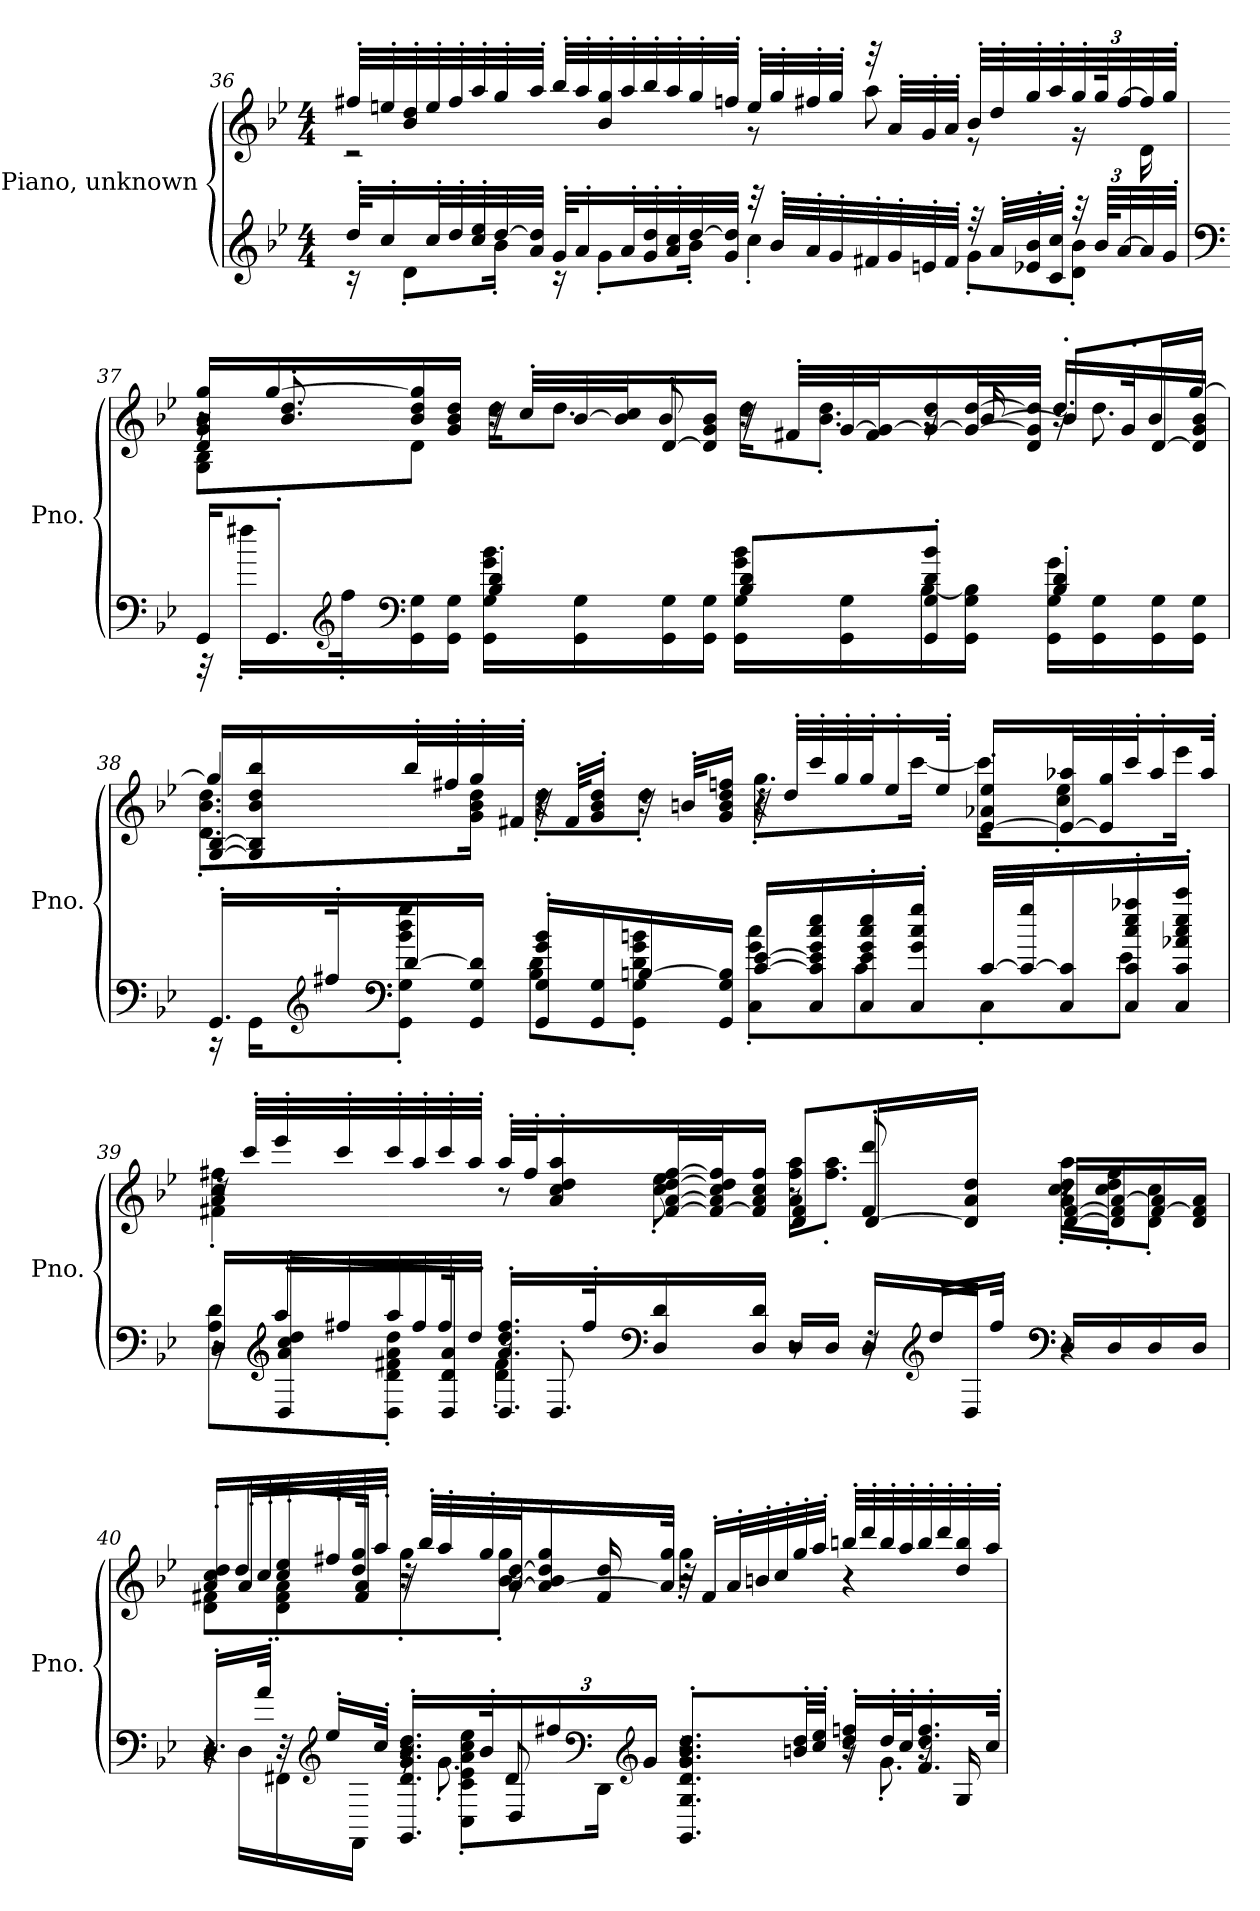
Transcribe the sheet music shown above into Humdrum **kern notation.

**kern	**kern
*part1	*part1
*staff2	*staff1
*I"Piano, unknown	*
*I'Pno.	*
!!LO:LB:g=z
*clefG2	*clefG2
*k[b-e-]	*k[b-e-]
*M4/4	*M4/4
=36	=36
*^	*^
32dd'/KLL	16r	32ff#X'/LLL	2r
16cc'/	.	32een'/	.
.	8d'\L	32b-/' 32dd/'	.
32cc'/L	.	32ee'/	.
32dd'/	.	32ff#'/	.
32cc/' 32ee-/'	.	32aa'/	.
[32dd/	16b-'\Jk	32gg'/	.
32a/ 32dd/]JJJ	.	32aa'/JJJ	.
32g'/KLL	16r	32bb-'/LLL	.
16a'/	.	32aa'/	.
.	8g'\L	32b-/' 32gg/'	.
32a'/L	.	32aa'/	.
32g/' 32dd/'	.	32bb-'/	.
32a/' 32cc/'	.	32aa'/	.
[32dd/	16b-'\Jk	32gg'/	.
32g/ 32dd/]JJJ	.	32ffn'/JJJ	.
32r	4cc'\	32ee'/LLL	8r
32b-'/LLL	.	32gg'/	.
32a'/	.	32ff#X'/	.
32g'/	.	32gg'/JJJ	.
32f#X'/	.	32r	8aa\
32g'/	.	32a'/LLL	.
32en'/	.	32g'/	.
32f#'/JJJ	.	32a'/JJJ	.
32r	8g'\L	32b-'/LLL	8r
32a'/LLL	.	32dd'/	.
32e-X/' 32b-/'	.	32gg'/	.
32c/' 32cc/'JJJ	.	32aa'/	.
32r	8d\' 8b-\'J	32gg'/	16r
*Xbrackettup	*	*Xbrackettup	*
96b-/KLLL	.	96gg/K	.
[48a/	.	[48ff#/	.
32a/]	.	32ff#/]	16d\
32g'/JJJ	.	32gg'/JJJ	.
*	*	*v	*v
!!LO:PB:g=z
=37	=37	=37
*clefF4	*	*
*	*	*^
*	*	*	*^
16GG/KL	32r	16d/ 16g/ 16b-/ 16gg/LL	8G\ 8B-\L	16r
.	16ff#X'\LL	.	.	.
8.GG'/J	.	[16gg/	.	8.b-/' 8.dd/'
*clefG2	*	*	*	*
.	32ff#'\K	.	.	.
*clefF4	*	*	*	*
.	16GG\ 16G\	16b-/ 16dd/ 16gg/]	8d\J	.
.	16GG\ 16G\JJ	16g/ 16b-/ 16dd/JJ	.	.
4B-/' 4d/'	16GG\ 16G\ 16g\ 16b-\LL	32r	16dd\KL	8r
.	.	32cc'/LLL	.	.
.	16GG\ 16G\	[32b-/	8.dd\J	.
.	.	32b-/] 32cc/J	.	.
.	16GG\ 16G\	[16d/	.	8b-'/
.	16GG\ 16G\JJ	16d/] 16g/ 16b-/JJ	.	.
8B-/ 8d/L	16GG\ 16G\ 16g\ 16b-\LL	32r	16dd\KL	8r
.	.	32f#X'/LLL	.	.
.	16GG\ 16G\	[32g/	8.b-\' 8.dd\'J	.
.	.	32f#/ 32g/_J	.	.
8GG/' 8G/' 8d/' 8b-/'J	[16B-\	16g/_ 16dd/	.	16r
.	16GG\ 16G\ 16B-\]JJ	32g/_ [32dd/L	.	[16b-/
.	.	32d/ 32g/] 32dd/]JJJ	.	.
4B-/' 4d/'	16GG\ 16G\ 16g\LL	16.dd'/LL	16r	8b-/L]
.	16GG\ 16G\	.	8.dd\	.
.	.	32g'/K	.	.
.	16GG\ 16G\	[16d/	.	16b-/L
.	16GG\ 16G\JJ	16d/] 16g/ 16b-/JJ	.	[16gg/JJ
!!LO:LB:g=z	!!	!!
=38	=38	=38	=38	=38
16.GG'/LL	16r	[16G/ [16B-/LL	8.d\' 8.b-\' 8.dd\'L	4gg/]
.	16GG\KL	16G/] 16B-/] 16b-/ 16dd/ 16bb-/	.	.
*clefG2	*	*	*	*
32ff#X'/K	.	.	.	.
*clefF4	*	*	*	*
[16d/	8GG\' 8G\' 8b-\' 8dd\' 8gg\'J	32bb-'/L	.	.
.	.	32ff#X'/	.	.
16GG/ 16G/ 16d/]JJ	.	32gg'/	16g\ 16b-\ 16dd\Jk	.
.	.	32f#X'/JJJ	.	.
16GG/' 16G/' 16g/' 16b-/'LL	8B-\ 8d\L	32r	8dd'\L	4r
.	.	32f#'/KLL	.	.
16GG/ 16G/	.	16g/' 16b-/' 16dd/'JJ	.	.
[16Bn/	8GG\' 8G\' 8d\' 8g\' 8bn\'J	32r	8dd'\J	.
.	.	32bn'/KLL	.	.
16GG/ 16G/ 16B/]JJ	.	16g/ 16b/ 16dd/ 16ffn/JJ	.	.
[16c/ [16e-/LL	8C\' 8g\' 8cc\'L	32r	8.gg'\L	4r
.	.	32dd'/LLL	.	.
16C/ 16c/] 16e-/] 16g/ 16cc/ 16ee-/	.	32ccc'/	.	.
.	.	32gg'/	.	.
16C/' 16e-/' 16g/' 16cc/' 16ee-/'	8c\	32gg'/J	.	.
.	.	16ee-'/	.	.
16C/' 16g/' 16cc/' 16gg/'JJ	.	.	[16ccc\Jk	.
.	.	32ee-'/JJk	.	.
[32c/LLL	8C'\	[16e-/LL	16ccc\KL]	4a-X/' 4ee-/'
32c/_ 32gg/J	.	.	.	.
16C/ 16c/]	.	32e-/_ 32aa-X/L	8cc\' 8ee-\'	.
.	.	32e-/] 32gg/	.	.
16C/' 16c/' 16cc/' 16ee-/' 16aa-X/'	8e-\J	32ccc'/J	.	.
.	.	16aa-'/	.	.
16C/' 16c/' 16a-X/' 16cc/' 16ee-/' 16ccc/'JJ	.	.	16eee-\Jk	.
.	.	32aa-'/JJk	.	.
!!LO:LB:g=z	!!	!!
=39	=39	=39	=39	=39
*	*^	*	*	*
16D/LL	8A\ 8d\L	16r	2r	4f#X\' 4a\' 4cc\' 4ff#X\'	32r
.	.	.	.	.	32ccc'/LLL
*clefG2	*	*	*	*	*
32aa'/L	.	8D/' 8a/' 8cc/' 8dd/'L	.	.	32eee-'/
32ff#X'/	.	.	.	.	32ccc'/
32aa'/	8D\' 8d\' 8f#X\' 8a\' 8dd\'J	.	.	.	32ccc'/
32ff#'/	.	.	.	.	32aa'/
32ff#'/	.	16D/ 16d/ 16a/Jk	.	.	32ccc'/
32dd'/JJJ	.	.	.	.	32aa'/JJJ
16.D/' 16.a/' 16.dd/' 16.ff#/'LL	4d\' 4f#\'	16r	.	8r	32aa'/LLL
.	.	.	.	.	32ff#'/J
.	.	8.D'/	.	.	16a/' 16cc/' 16dd/' 16aa/'
32ff#'/K	.	.	.	.	.
*clefF4	*	*	*	*	*
16D/ 16d/	.	.	.	8cc\' 8ee-\'	[32f#/ [32a/ [32dd/ [32ff#/L
.	.	.	.	.	32f#/_ 32a/] 32cc/ 32dd/] 32ff#/]J
16D/ 16d/JJ	.	.	.	.	16f#/] 16a/ 16cc/ 16ff#/JJ
16D/LL	2r	8r	8r	16a\ 16ff#\ 16aa\KL	8d/ 8f#/L
16D/JJ	.	.	.	8.ff#\' 8.aa\'J	.
32r	.	16D/LL	8f#/' 8ddd/'	.	[16d/L
*clefG2	*	*	*	*	*
16dd'/LL	.	.	.	.	.
.	.	16D/JJ	.	.	16d/] 16a/ 16dd/JJ
32ff#'/JJk	.	.	.	.	.
*clefF4	*	*	*	*	*
16D/LL	.	4r	4r	16a\' 16cc\' 16dd\' 16aa\'LL	[16d/ [16f#/LL
16D/	.	.	.	16cc\' 16dd\' 16ff#\'J	16d/] 16f#/] [16a/
16D/	.	.	.	8d\' 8cc\'J	[16f#/ 16a/]
16D/JJ	.	.	.	.	16d/ 16f#/] 16a/JJ
!!LO:LB:g=z	!!	!!
=40	=40	=40	=40	=40	=40
*	*	*^	*	*	*
16.D'/LL	4r	4r	16r	16a/' 16cc/' 16dd/'LL	8d\ 8f#X\L	16r
.	.	.	16D\LL	32a'/L	.	8dd'/L
32a'/JJk	.	.	.	32cc'/	.	.
32r	.	.	16FF#X\	32cc/' 32ee-/'	8d\' 8f#\' 8a\'	.
*clefG2	*	*	*	*	*	*
16ee-'/LL	.	.	.	32ff#X'/	.	.
.	.	.	16FF#\JJ	32dd/' 32gg/'	.	16f#/ 16a/Jk
32cc'/JJk	.	.	.	32aa'/JJJ	.	.
16.GG/' 16.d/' 16.g/' 16.b-/' 16.dd/'LL	16r	8r	16r	32r	8gg'\	8r
.	.	.	.	32bb-'/LLL	.	.
.	8.g'\	.	8C\' 8c\' 8e-\' 8a\' 8cc\' 8ee-\'L	32aa'/	.	.
32b-'/K	.	.	.	32gg'/	.	.
24D/	.	8d/	.	[32a/ [32dd/J	8b-\' 8gg\'J	16r
.	.	.	.	16a/_ 16b-/ 16dd/] 16gg/	.	.
24ff#X/	.	.	.	.	.	.
*clefF4	*	*	*	*	*	*
.	.	.	16DD\Jk	.	.	16f#/ 16dd/
*clefG2	*	*	*	*	*	*
24g/JJ	.	.	.	.	.	.
.	.	.	.	32a/] 32gg/JJk	.	.
8.GG/' 8.G/' 8.d/' 8.g/' 8.b-/' 8.dd/'L	4r	4r	2r	32r	4gg'\	2r
.	.	.	.	16f#'/LL	.	.
.	.	.	.	32a'/L	.	.
.	.	.	.	32bn'/	.	.
.	.	.	.	32cc'/	.	.
32bn/' 32dd/'LL	.	.	.	32gg'/	.	.
32cc/' 32ee-/'JJJ	.	.	.	32aa'/JJJ	.	.
16dd/' 16ffn/'LL	16r	8r	.	32bbn'/LLL	4r	.
.	.	.	.	32ddd'/	.	.
32dd'/L	8.g'\	.	.	32bb'/	.	.
32cc'/J	.	.	.	32aa'/	.	.
16.f/' 16.dd/' 16.ff/'	.	16r	.	32bb'/	.	.
.	.	.	.	32ddd'/	.	.
.	.	16G/	.	32dd/' 32bb/'	.	.
32cc'/JJk	.	.	.	32aa'/JJJ	.	.
*v	*v	*v	*v	*	*	*
*	*v	*v	*v
=	=
*-	*-
